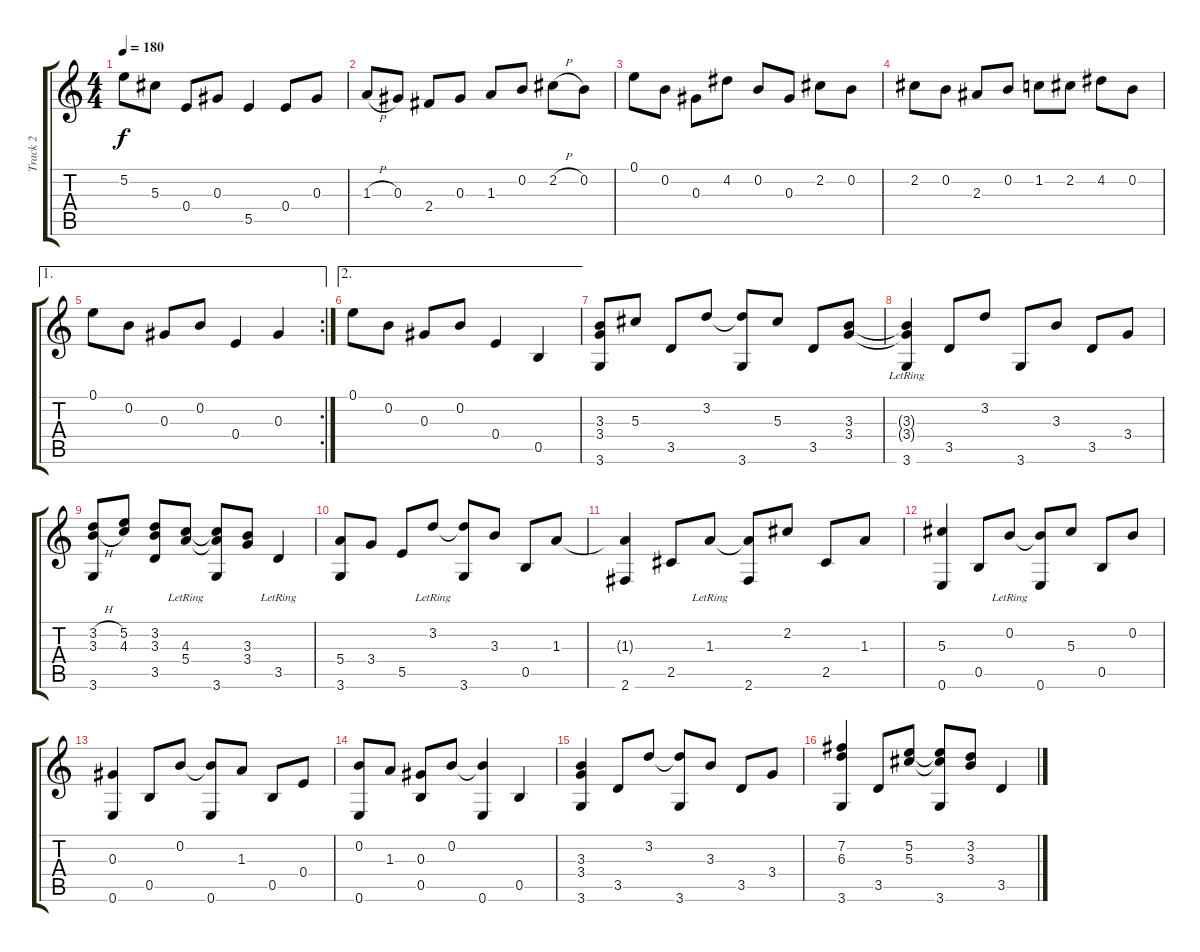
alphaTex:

\track ("Track 2" "Track 2") {instrument acousticguitarnylon}
\staff {score tabs}
\tuning (E4 B3 Ab3 E3 B2 E2) {hide}
\ts (4 4)
\tempo 180
\clef g2
\ks c
5.2.8{dy f} 5.3.8 0.4.8 0.3.8 5.5.4 0.4.8 0.3.8 |
1.3{h}.8 0.3.8 2.4.8 0.3.8 1.3.8 0.2.8 2.2{h}.8 0.2.8 |
0.1.8 0.2.8 0.3.8 4.2.8 0.2.8 0.3.8 2.2.8 0.2.8 |
2.2.8 0.2.8 2.3.8 0.2.8 1.2.8 2.2.8 4.2.8 0.2.8 |
\ae 1
\rc 2
0.1.8 0.2.8 0.3.8 0.2.8 0.4.4 0.3.4 |
\ae 2
0.1.8 0.2.8 0.3.8 0.2.8 0.4.4 0.5.4 |
(3.3 3.4 3.6).8 5.3.8 3.5.8 3.2.8 (3.2{t} 3.6).8 5.3.8 3.5.8 (3.3 3.4).8 |
(3.3{t} 3.4{t} 3.6{lr}).4 3.5.8 3.2.8 3.6.8 3.3.8 3.5.8 3.4.8 |
(3.2{h} 3.3{h} 3.6).8 (5.2 4.3).8 (3.2 3.3 3.5).8 (4.3{lr} 5.4{lr}).8 (4.3{t} 5.4{t} 3.6).8 (3.3 3.4).8 3.5{lr}.4 |
(5.4 3.6).8 3.4.8 5.5.8 3.2{lr}.8 (3.2{t} 3.6).8 3.3.8 0.5.8 1.3.8 |
(1.3{t} 2.6).4 2.5.8 1.3{lr}.8 (1.3{t} 2.6).8 2.2.8 2.5.8 1.3.8 |
(5.3 0.6).4 0.5.8 0.2{lr}.8 (0.2{t} 0.6).8 5.3.8 0.5.8 0.2.8 |
(0.3 0.6).4 0.5.8 0.2.8 (0.2{t} 0.6).8 1.3.8 0.5.8 0.4.8 |
(0.2 0.6).8 1.3.8 (0.3 0.5).8 0.2.8 (0.2{t} 0.6).4 0.5.4 |
(3.3 3.4 3.6).4 3.5.8 3.2.8 (3.2{t} 3.6).8 3.3.8 3.5.8 3.4.8 |
(7.2 6.3 3.6).4 3.5.8 (5.2 5.3).8 (5.2{t} 5.3{t} 3.6).8 (3.2 3.3).8 3.5.4
